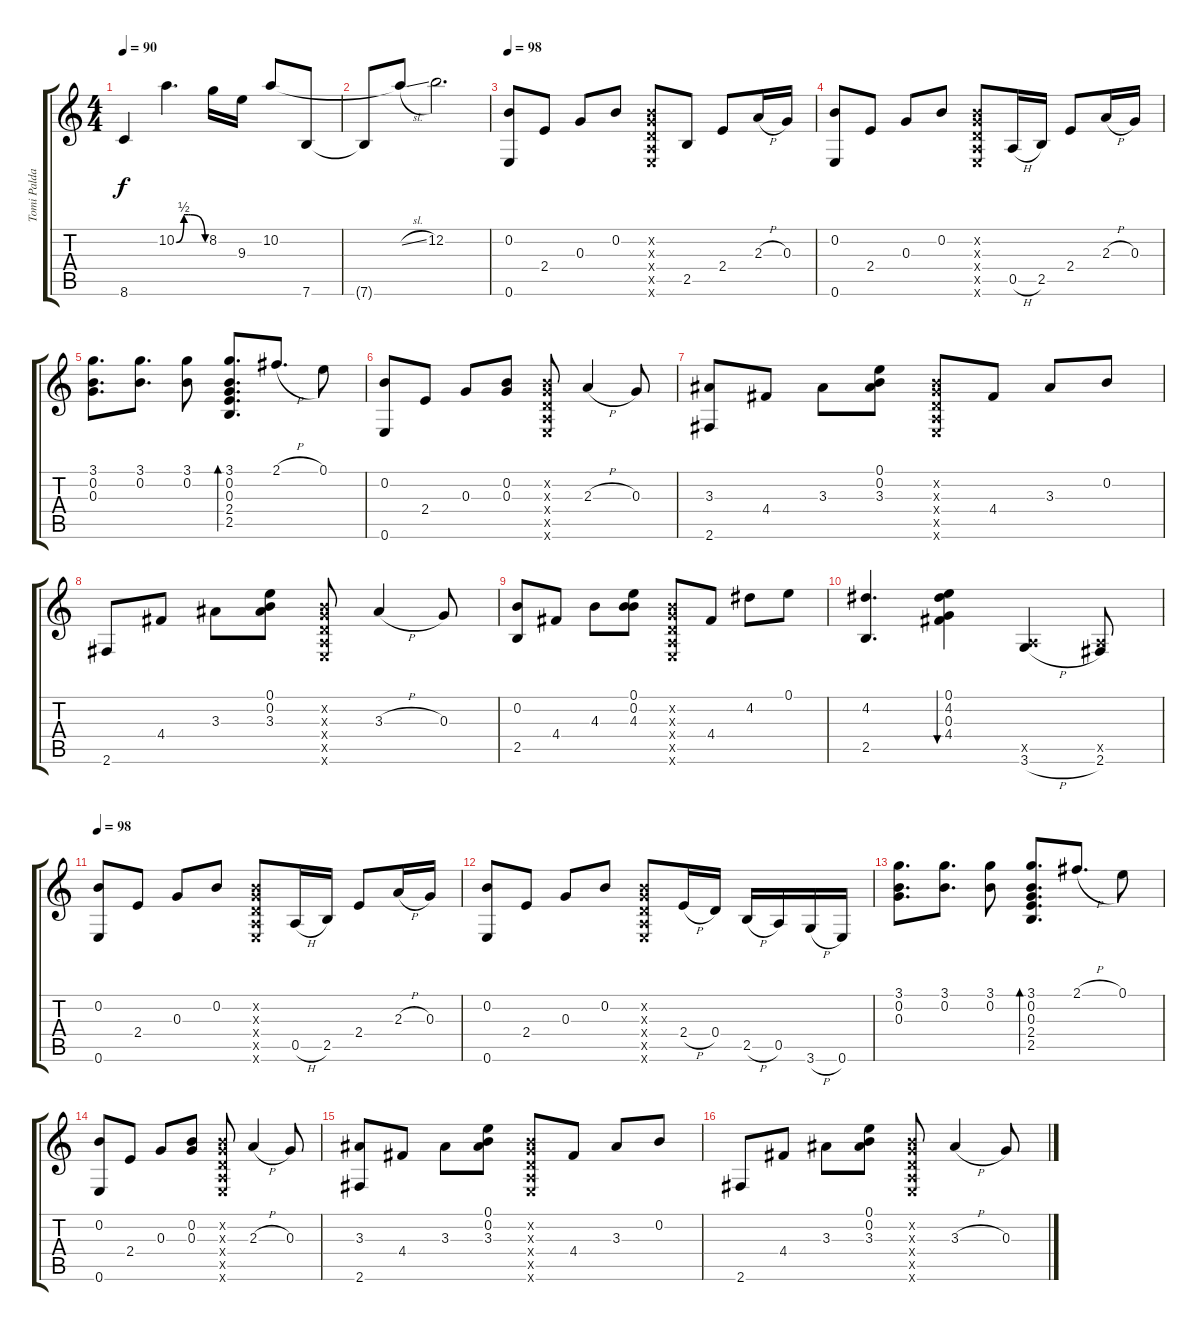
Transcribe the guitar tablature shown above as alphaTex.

\track ("Tomi Paldanius" "Tomi Palda") {instrument acousticguitarsteel}
\staff {score tabs}
\tuning (E4 B3 G3 D3 A2 E2) {hide}
\ts (4 4)
\tempo 90
\clef g2
\ks c
8.6{t}.4{dy f} 10.2{be (custom 0 0 16 2 20 2 25 2 30 2 60 0)}.4{d} 8.2.16 9.3.16 10.2.8 7.6.8 |
7.6{t}.8 10.2{sl t}.8 12.2.2{d} |
\tempo 98
(0.2 0.6).8 2.4.8 0.3.8 0.2.8 (0.2{x} 0.3{x} 0.4{x} 0.5{x} 0.6{x}).8 2.5.8 2.4.8 2.3{h}.16 0.3.16 |
(0.2 0.6).8 2.4.8 0.3.8 0.2.8 (0.2{x} 0.3{x} 0.4{x} 0.5{x} 0.6{x}).8 0.5{h}.16 2.5.16 2.4.8 2.3{h}.16 0.3.16 |
(3.1 0.2 0.3).8{d} (3.1 0.2).8{d} (3.1 0.2).8 (3.1 0.2 0.3 2.4 2.5).8{d bd 120} 2.1{h}.8{d} 0.1.8 |
(0.2 0.6).8 2.4.8 0.3.8 (0.2 0.3).8 (0.2{x} 0.3{x} 0.4{x} 0.5{x} 0.6{x}).8 2.3{h}.4 0.3.8 |
(3.3 2.6).8 4.4.8 3.3.8 (0.1 0.2 3.3).8 (0.2{x} 0.3{x} 0.4{x} 0.5{x} 0.6{x}).8 4.4.8 3.3.8 0.2.8 |
2.6.8 4.4.8 3.3.8 (0.1 0.2 3.3).8 (0.2{x} 0.3{x} 0.4{x} 0.5{x} 0.6{x}).8 3.3{h}.4 0.3.8 |
(0.2 2.5).8 4.4.8 4.3.8 (0.1 0.2 4.3).8 (0.2{x} 0.3{x} 0.4{x} 0.5{x} 0.6{x}).8 4.4.8 4.2.8 0.1.8 |
(4.2 2.5).4{d} (0.1 4.2 0.3 4.4).4{bu 240} (0.5{x} 3.6{h}).4 (0.5{x} 2.6).8 |
\tempo 98
(0.2 0.6).8 2.4.8 0.3.8 0.2.8 (0.2{x} 0.3{x} 0.4{x} 0.5{x} 0.6{x}).8 0.5{h}.16 2.5.16 2.4.8 2.3{h}.16 0.3.16 |
(0.2 0.6).8 2.4.8 0.3.8 0.2.8 (0.2{x} 0.3{x} 0.4{x} 0.5{x} 0.6{x}).8 2.4{h}.16 0.4.16 2.5{h}.16 0.5.16 3.6{h}.16 0.6.16 |
(3.1 0.2 0.3).8{d} (3.1 0.2).8{d} (3.1 0.2).8 (3.1 0.2 0.3 2.4 2.5).8{d bd 120} 2.1{h}.8{d} 0.1.8 |
(0.2 0.6).8 2.4.8 0.3.8 (0.2 0.3).8 (0.2{x} 0.3{x} 0.4{x} 0.5{x} 0.6{x}).8 2.3{h}.4 0.3.8 |
(3.3 2.6).8 4.4.8 3.3.8 (0.1 0.2 3.3).8 (0.2{x} 0.3{x} 0.4{x} 0.5{x} 0.6{x}).8 4.4.8 3.3.8 0.2.8 |
2.6.8 4.4.8 3.3.8 (0.1 0.2 3.3).8 (0.2{x} 0.3{x} 0.4{x} 0.5{x} 0.6{x}).8 3.3{h}.4 0.3.8
